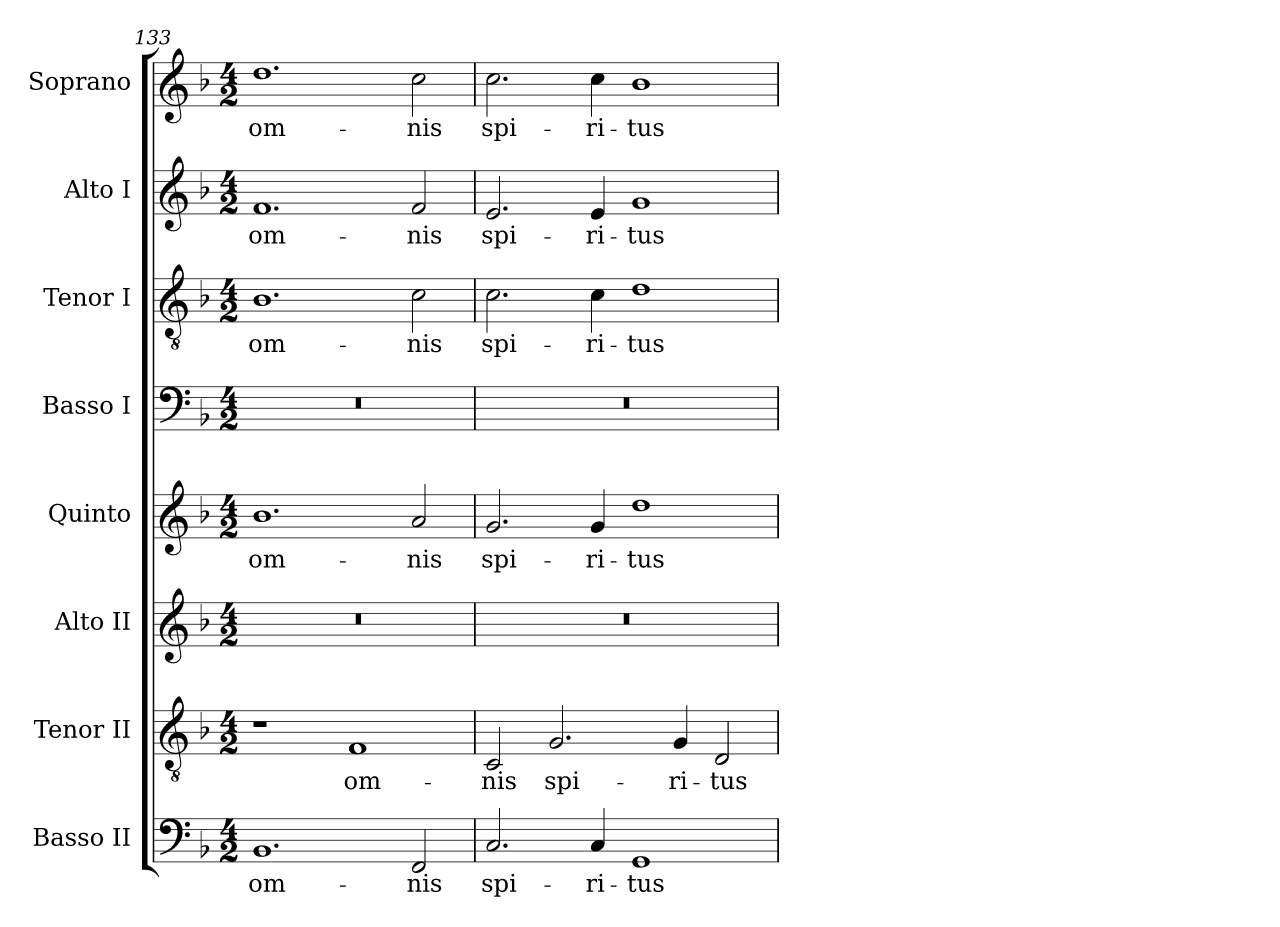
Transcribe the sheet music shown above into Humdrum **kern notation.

**kern	**text	**kern	**text	**kern	**kern	**text	**kern	**kern	**text	**kern	**text	**kern	**text
*part8	*part8	*part7	*part7	*part6	*part5	*part5	*part4	*part3	*part3	*part2	*part2	*part1	*part1
*staff8	*staff8	*staff7	*staff7	*staff6	*staff5	*staff5	*staff4	*staff3	*staff3	*staff2	*staff2	*staff1	*staff1
*I"Basso II	*	*I"Tenor II	*	*I"Alto II	*I"Quinto	*	*I"Basso I	*I"Tenor I	*	*I"Alto I	*	*I"Soprano	*
*I'B. 2	*	*I'T. 2	*	*I'A. 2	*I'Q.	*	*I'B. 1	*I'T. 1	*	*I'A. 1	*	*I'S.	*
*clefF4	*	*clefGv2	*	*clefG2	*clefG2	*	*clefF4	*clefGv2	*	*clefG2	*	*clefG2	*
*	*	*ITrd7c12	*	*	*	*	*	*ITrd7c12	*	*	*	*	*
*k[b-]	*	*k[b-]	*	*k[b-]	*k[b-]	*	*k[b-]	*k[b-]	*	*k[b-]	*	*k[b-]	*
*F:	*	*F:	*	*F:	*F:	*	*F:	*F:	*	*F:	*	*F:	*
*M4/2	*	*M4/2	*	*M4/2	*M4/2	*	*M4/2	*M4/2	*	*M4/2	*	*M4/2	*
=133	=133	=133	=133	=133	=133	=133	=133	=133	=133	=133	=133	=133	=133
!	!LO:LY:b:color=#000000	!	!	!LO:N:vis=1	!	!	!	!	!	!	!	!	!
!	!	!	!	!	!	!LO:LY:b:color=#000000	!LO:N:vis=1	!	!	!	!	!	!
!	!	!	!	!	!	!	!	!	!LO:LY:b:color=#000000	!	!	!	!
!	!	!	!	!	!	!	!	!	!	!	!LO:LY:b:color=#000000	!	!
!	!	!	!	!	!	!	!	!	!	!	!	!	!LO:LY:b:color=#000000
1.BB-i	om-	1r	.	0r	1.b-i	om-	0r	1.BB-i	om-	1.fi	om-	1.ddi	om-
!	!	!	!LO:LY:b:color=#000000	!	!	!	!	!	!	!	!	!	!
.	.	1FFi	om-	.	.	.	.	.	.	.	.	.	.
!	!LO:LY:b:color=#000000	!	!	!	!	!	!	!	!	!	!	!	!
!	!	!	!	!	!	!LO:LY:b:color=#000000	!	!	!	!	!	!	!
!	!	!	!	!	!	!	!	!	!LO:LY:b:color=#000000	!	!	!	!
!	!	!	!	!	!	!	!	!	!	!	!LO:LY:b:color=#000000	!	!
!	!	!	!	!	!	!	!	!	!	!	!	!	!LO:LY:b:color=#000000
2FFi/	-nis	.	.	.	2ai/	-nis	.	2Ci\	-nis	2fi/	-nis	2cci\	-nis
=134	=134	=134	=134	=134	=134	=134	=134	=134	=134	=134	=134	=134	=134
!	!LO:LY:b:color=#000000	!	!	!	!	!	!	!	!	!	!	!	!
!	!	!	!LO:LY:b:color=#000000	!LO:N:vis=1	!	!	!	!	!	!	!	!	!
!	!	!	!	!	!	!LO:LY:b:color=#000000	!LO:N:vis=1	!	!	!	!	!	!
!	!	!	!	!	!	!	!	!	!LO:LY:b:color=#000000	!	!	!	!
!	!	!	!	!	!	!	!	!	!	!	!LO:LY:b:color=#000000	!	!
!	!	!	!	!	!	!	!	!	!	!	!	!	!LO:LY:b:color=#000000
2.Ci/	spi-	2CCi/	-nis	0r	2.gi/	spi-	0r	2.Ci\	spi-	2.ei/	spi-	2.cci\	spi-
!	!	!	!LO:LY:b:color=#000000	!	!	!	!	!	!	!	!	!	!
.	.	2.GGi/	spi-	.	.	.	.	.	.	.	.	.	.
!	!LO:LY:b:color=#000000	!	!	!	!	!	!	!	!	!	!	!	!
!	!	!	!	!	!	!LO:LY:b:color=#000000	!	!	!	!	!	!	!
!	!	!	!	!	!	!	!	!	!LO:LY:b:color=#000000	!	!	!	!
!	!	!	!	!	!	!	!	!	!	!	!LO:LY:b:color=#000000	!	!
!	!	!	!	!	!	!	!	!	!	!	!	!	!LO:LY:b:color=#000000
4Ci/	-ri-	.	.	.	4gi/	-ri-	.	4Ci\	-ri-	4ei/	-ri-	4cci\	-ri-
!	!LO:LY:b:color=#000000	!	!	!	!	!	!	!	!	!	!	!	!
!	!	!	!	!	!	!LO:LY:b:color=#000000	!	!	!	!	!	!	!
!	!	!	!	!	!	!	!	!	!LO:LY:b:color=#000000	!	!	!	!
!	!	!	!	!	!	!	!	!	!	!	!LO:LY:b:color=#000000	!	!
!	!	!	!	!	!	!	!	!	!	!	!	!	!LO:LY:b:color=#000000
1GGi	-tus	.	.	.	1ddi	-tus	.	1Di	-tus	1gi	-tus	1b-i	-tus
!	!	!	!LO:LY:b:color=#000000	!	!	!	!	!	!	!	!	!	!
.	.	4GGi/	-ri-	.	.	.	.	.	.	.	.	.	.
!	!	!	!LO:LY:b:color=#000000	!	!	!	!	!	!	!	!	!	!
.	.	2DDi/	-tus	.	.	.	.	.	.	.	.	.	.
=	=	=	=	=	=	=	=	=	=	=	=	=	=
*-	*-	*-	*-	*-	*-	*-	*-	*-	*-	*-	*-	*-	*-
